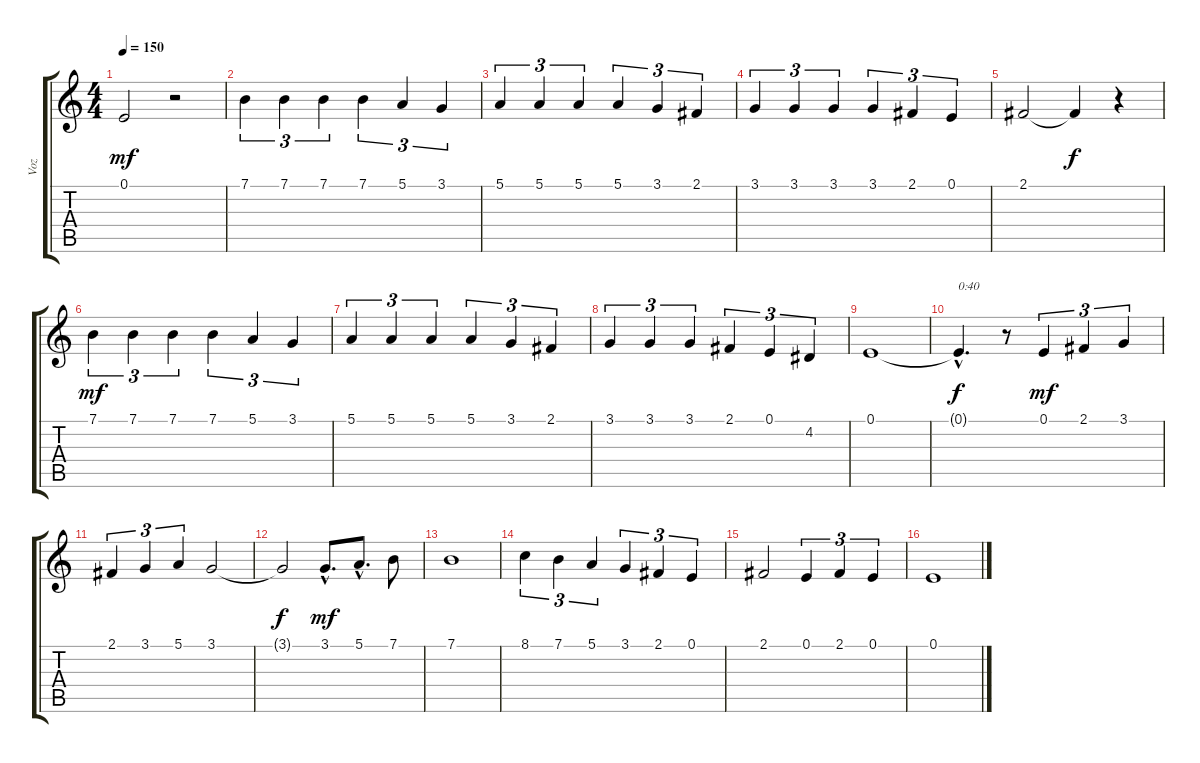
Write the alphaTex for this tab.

\track ("Voz" "Voz") {instrument choiraahs}
\staff {score tabs}
\tuning (E4 B3 G3 D3 A2 E2) {hide}
\ts (4 4)
\tempo 150
\clef g2
\ks c
0.1.2{dy mf} r.2 |
7.1.4{tu (3 2)} 7.1.4{tu (3 2)} 7.1.4{tu (3 2)} 7.1.4{tu (3 2)} 5.1.4{tu (3 2)} 3.1.4{tu (3 2)} |
5.1.4{tu (3 2)} 5.1.4{tu (3 2)} 5.1.4{tu (3 2)} 5.1.4{tu (3 2)} 3.1.4{tu (3 2)} 2.1.4{tu (3 2)} |
3.1.4{tu (3 2)} 3.1.4{tu (3 2)} 3.1.4{tu (3 2)} 3.1.4{tu (3 2)} 2.1.4{tu (3 2)} 0.1.4{tu (3 2)} |
2.1.2 2.1{t}.4{dy f} r.4 |
7.1.4{tu (3 2) dy mf} 7.1.4{tu (3 2)} 7.1.4{tu (3 2)} 7.1.4{tu (3 2)} 5.1.4{tu (3 2)} 3.1.4{tu (3 2)} |
5.1.4{tu (3 2)} 5.1.4{tu (3 2)} 5.1.4{tu (3 2)} 5.1.4{tu (3 2)} 3.1.4{tu (3 2)} 2.1.4{tu (3 2)} |
3.1.4{tu (3 2)} 3.1.4{tu (3 2)} 3.1.4{tu (3 2)} 2.1.4{tu (3 2)} 0.1.4{tu (3 2)} 4.2.4{tu (3 2)} |
0.1.1 |
0.1{hac t}.4{d txt "0:40" dy f} r.8 0.1.4{tu (3 2) dy mf} 2.1.4{tu (3 2)} 3.1.4{tu (3 2)} |
2.1.4{tu (3 2)} 3.1.4{tu (3 2)} 5.1.4{tu (3 2)} 3.1.2 |
3.1{t}.2{dy f} 3.1{hac}.8{d dy mf} 5.1{hac}.8{d} 7.1.8 |
7.1.1 |
8.1.4{tu (3 2)} 7.1.4{tu (3 2)} 5.1.4{tu (3 2)} 3.1.4{tu (3 2)} 2.1.4{tu (3 2)} 0.1.4{tu (3 2)} |
2.1.2 0.1.4{tu (3 2)} 2.1.4{tu (3 2)} 0.1.4{tu (3 2)} |
0.1.1
